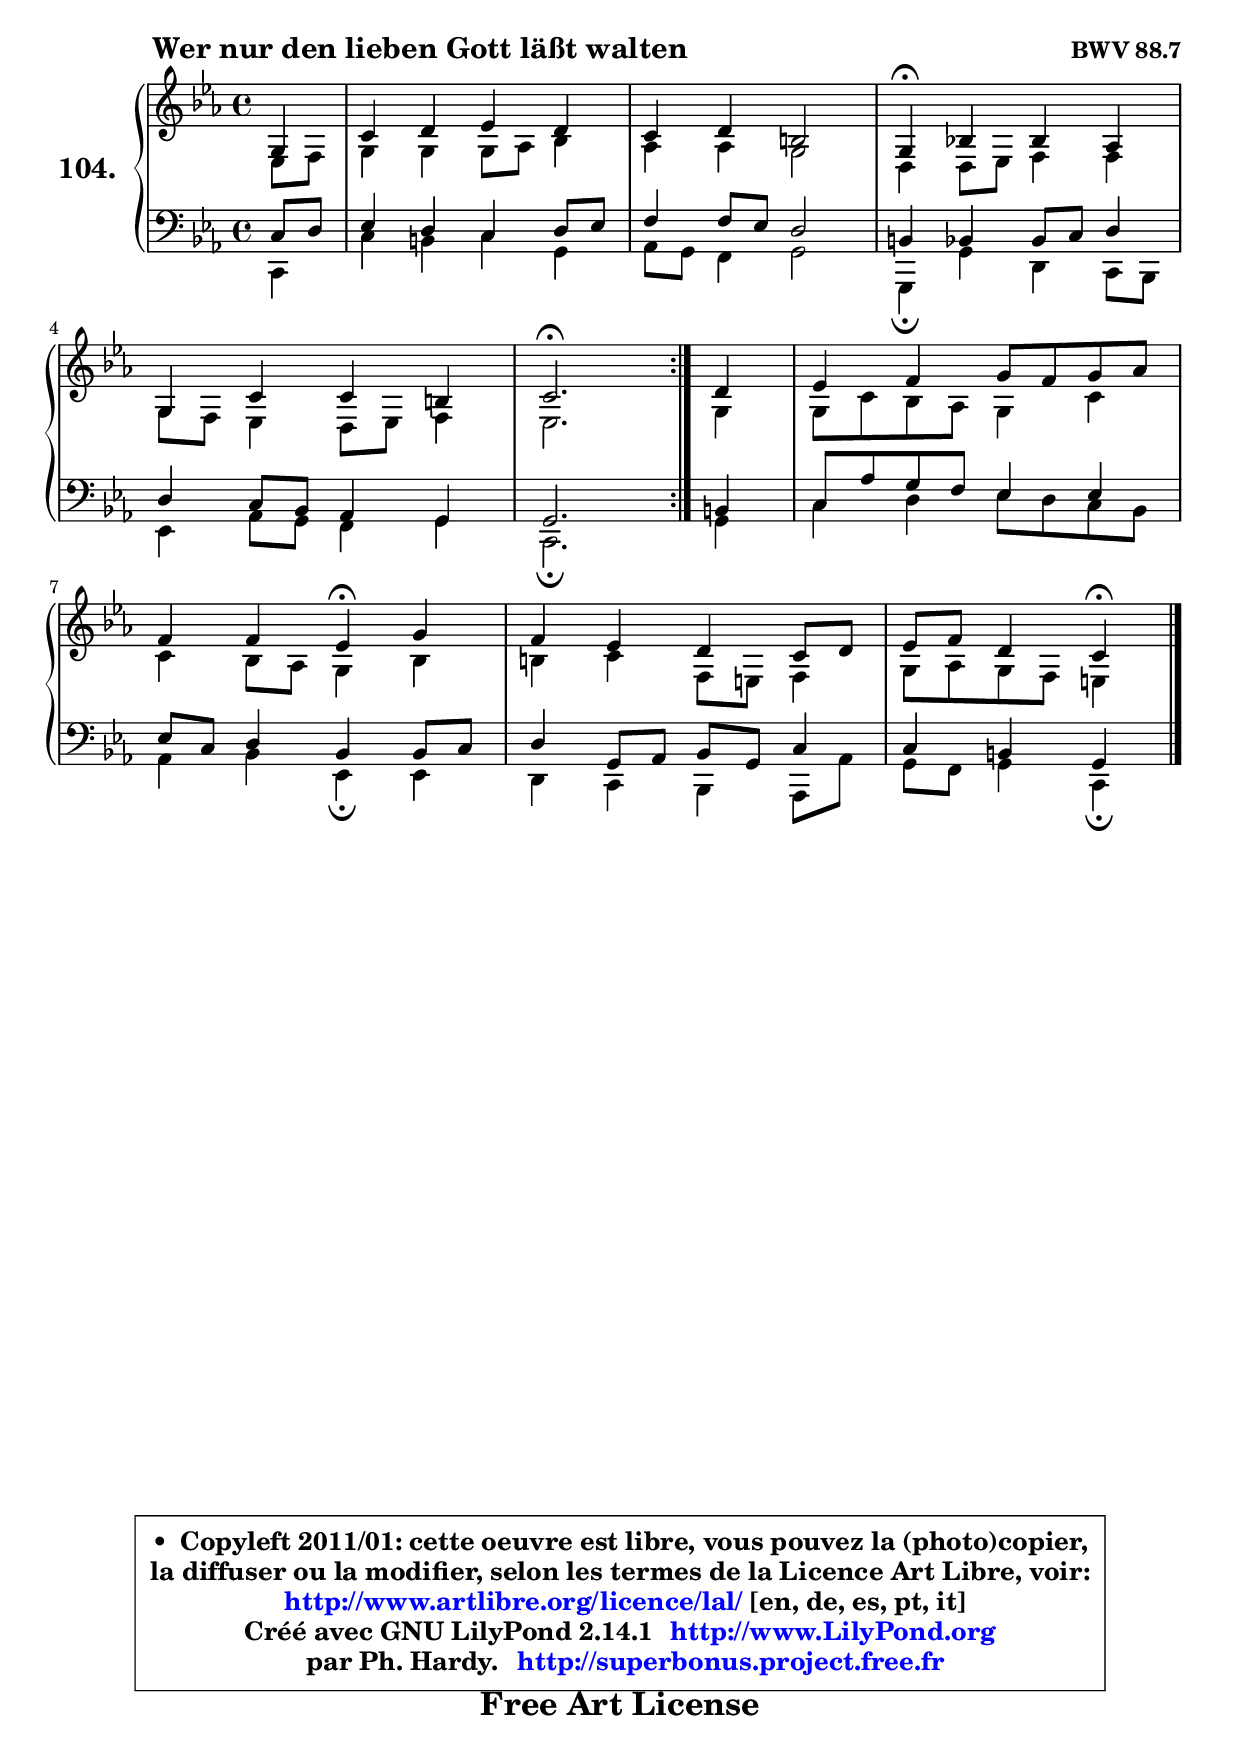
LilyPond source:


\version "2.14.1"

    \paper {
%	system-system-spacing #'padding = #0.1
%	score-system-spacing #'padding = #0.1
%	ragged-bottom = ##f
%	ragged-last-bottom = ##f
	}

    \header {
      opus = \markup { \bold "BWV 88.7" }
      piece = \markup { \hspace #9 \fontsize #2 \bold "Wer nur den lieben Gott läßt walten" }
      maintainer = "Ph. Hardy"
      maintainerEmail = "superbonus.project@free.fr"
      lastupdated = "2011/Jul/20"
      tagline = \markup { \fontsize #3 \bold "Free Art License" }
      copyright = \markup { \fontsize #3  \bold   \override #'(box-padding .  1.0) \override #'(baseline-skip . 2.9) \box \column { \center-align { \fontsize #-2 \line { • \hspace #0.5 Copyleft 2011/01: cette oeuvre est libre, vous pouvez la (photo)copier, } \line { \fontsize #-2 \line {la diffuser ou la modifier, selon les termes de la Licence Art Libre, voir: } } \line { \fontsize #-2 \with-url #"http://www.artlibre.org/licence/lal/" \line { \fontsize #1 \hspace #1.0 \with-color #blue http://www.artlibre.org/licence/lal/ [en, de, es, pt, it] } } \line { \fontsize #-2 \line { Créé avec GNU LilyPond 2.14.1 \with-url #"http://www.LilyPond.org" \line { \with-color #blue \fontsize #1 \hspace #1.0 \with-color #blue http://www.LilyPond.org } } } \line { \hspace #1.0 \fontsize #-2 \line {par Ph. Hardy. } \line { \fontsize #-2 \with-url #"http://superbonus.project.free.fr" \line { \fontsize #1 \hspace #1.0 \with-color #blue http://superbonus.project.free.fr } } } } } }

	  }

  guidemidi = {
	\repeat volta 2 {
        r4 |
        R1 |
        R1 |
        \tempo 4 = 30 r4 \tempo 4 = 78 r2. |
        R1 |
        \tempo 4 = 40 r2. \tempo 4 = 78 } %fin du repeat
        r4 |
        R1 |
        r2 \tempo 4 = 30 r4 \tempo 4 = 78 r4 |
        R1 |
        r2 \tempo 4 = 30 r4 
	}

  upper = {
\displayLilyMusic \transpose b c {
	\time 4/4
	\key b \minor
	\clef treble
	\partial 4
	\voiceOne
	<< { 
	% SOPRANO
	\set Voice.midiInstrument = "acoustic grand"
	\relative c' {
	\repeat volta 2 {
        fis4 |
        b4 cis d cis |
        b4 cis ais2 |
        fis4\fermata a! a g |
\break
        fis4 b b ais |
        b2.\fermata } %fin du repeat
        cis4 |
        d4 e fis8 e fis g |
\break
        e4 e d\fermata fis |
        e4 d cis b8 cis |
        d8 e cis4 b\fermata
        \bar "|."
	} % fin de relative
	}

	\context Voice="1" { \voiceTwo 
	% ALTO
	\set Voice.midiInstrument = "acoustic grand"
	\relative c' {
	\repeat volta 2 {
        d8 e |
        fis4 fis fis8 g a4 |
        g4 g fis2 |
        cis4 cis8 d e4 e |
        fis8 e d4 cis8 d e4 |
        d2. } %fin du repeat
        fis4 |
        fis8 b a g fis4 b |
        b4 a8 g fis4 a |
        ais4 b e,8 dis e4 |
        fis8 g fis e dis4
        \bar "|."
	} % fin de relative
	\oneVoice
	} >>
}
	}

    lower = {
\transpose b c {
	\time 4/4
	\key b \minor
	\clef bass
	\partial 4
	\voiceOne
	<< { 
	% TENOR
	\set Voice.midiInstrument = "acoustic grand"
	\relative c' {
	\repeat volta 2 {
        b8 cis |
        d4 cis b cis8 d |
        e4 e8 d cis2 |
        ais4 a a8 b cis4 |
        cis4 b8 a g4 fis |
        fis2. } %fin du repeat
        ais4 |
        b8 g' fis e d4 d4 |
        d8 b cis4 a a8 b |
        cis4 fis,8 g a fis b4 |
        b4 ais fis4
        \bar "|."
	} % fin de relative
	}
	\context Voice="1" { \voiceTwo 
	% BASS
	\set Voice.midiInstrument = "acoustic grand"
	\relative c {
	\repeat volta 2 {
        b4 |
        b'4 ais b fis |
        g8 fis e4 fis2 |
        fis,4\fermata fis' cis b8 a |
        d4 g8 fis e4 fis |
        b,2.\fermata } %fin du repeat
        fis'4 |
        b4 cis d8 cis b a |
        g4 a d,\fermata d |
        cis4 b a g8 g' |
        fis8 e fis4 b,4\fermata
        \bar "|."
	} % fin de relative
	\oneVoice
	} >>
}
	}


    \score { 

	\new PianoStaff <<
	\set PianoStaff.instrumentName = \markup { \bold \huge "104." }
	\new Staff = "upper" \upper
	\new Staff = "lower" \lower
	>>

    \layout {
%	ragged-last = ##f
	   }

         } % fin de score

  \score {
    \unfoldRepeats { << \guidemidi \upper \lower >> }
    \midi {
    \context {
     \Staff
      \remove "Staff_performer"
               }

     \context {
      \Voice
       \consists "Staff_performer"
                }

     \context { 
      \Score
      tempoWholesPerMinute = #(ly:make-moment 78 4)
		}
	    }
	}


